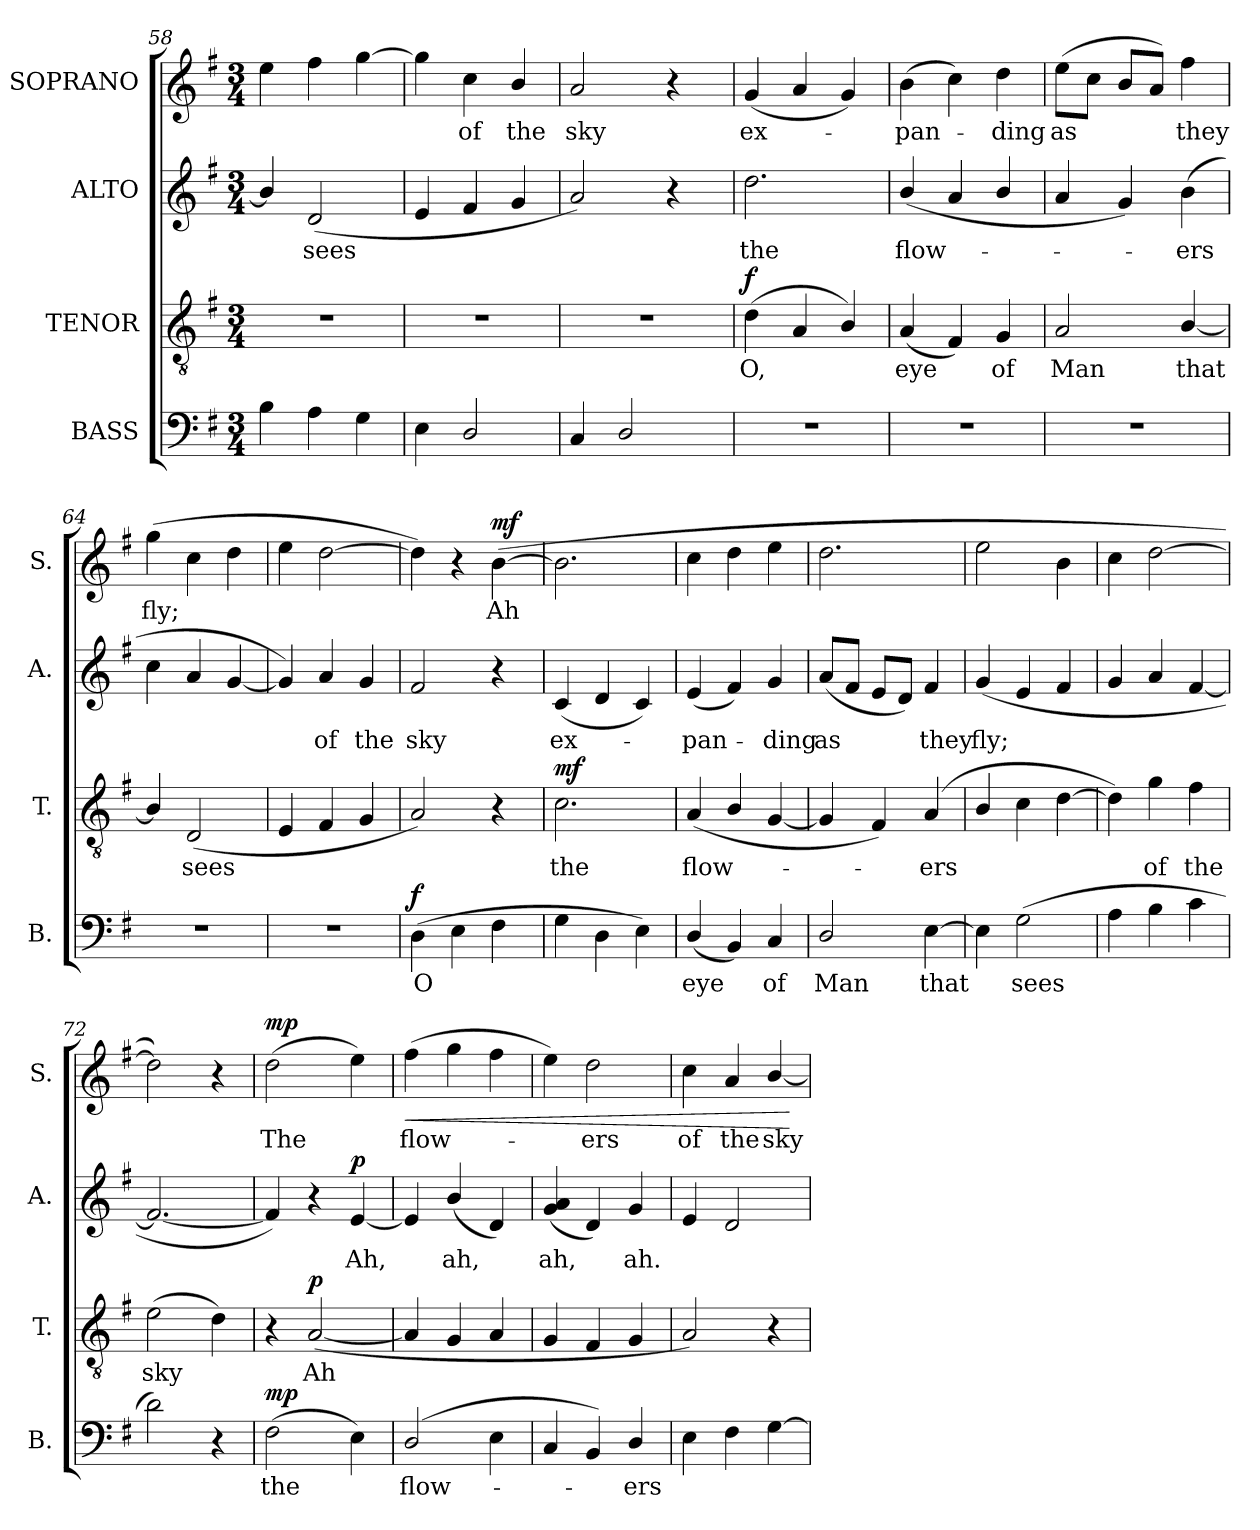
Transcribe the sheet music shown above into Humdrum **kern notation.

**kern	**text	**dynam	**kern	**text	**dynam	**kern	**text	**dynam	**kern	**text	**dynam
*part4	*part4	*part4	*part3	*part3	*part3	*part2	*part2	*part2	*part1	*part1	*part1
*staff4	*staff4	*staff4	*staff3	*staff3	*staff3	*staff2	*staff2	*staff2	*staff1	*staff1	*staff1
*I"BASS	*	*	*I"TENOR	*	*	*I"ALTO	*	*	*I"SOPRANO	*	*
*I'B.	*	*	*I'T.	*	*	*I'A.	*	*	*I'S.	*	*
*clefF4	*	*	*clefGv2	*	*	*clefG2	*	*	*clefG2	*	*
*	*	*	*ITrd7c12	*	*	*	*	*	*	*	*
*k[f#]	*	*	*k[f#]	*	*	*k[f#]	*	*	*k[f#]	*	*
*G:	*	*	*G:	*	*	*G:	*	*	*G:	*	*
*M3/4	*	*	*M3/4	*	*	*M3/4	*	*	*M3/4	*	*
=58	=58	=58	=58	=58	=58	=58	=58	=58	=58	=58	=58
4B\	.	.	2.r	.	.	4b/]	.	.	4ee\	.	.
!	!	!	!	!	!	!	!LO:LY:b	!	!	!	!
4A\	.	.	.	.	.	(>2d/	sees	.	4ff#\	.	.
4G\	.	.	.	.	.	.	.	.	[4gg\	.	.
=59	=59	=59	=59	=59	=59	=59	=59	=59	=59	=59	=59
4E\	.	.	2.r	.	.	4e/	.	.	4gg\]	.	.
!	!	!	!	!	!	!	!	!	!	!LO:LY:b	!
2D/	.	.	.	.	.	4f#/	.	.	4cc\	of	.
!	!	!	!	!	!	!	!	!	!	!LO:LY:b	!
.	.	.	.	.	.	4g/	.	.	4b/	the	.
=60	=60	=60	=60	=60	=60	=60	=60	=60	=60	=60	=60
!	!	!	!	!	!	!	!	!	!	!LO:LY:b	!
4C/	.	.	2.r	.	.	2a/)	.	.	2a/	sky	.
2D/	.	.	.	.	.	.	.	.	.	.	.
.	.	.	.	.	.	4r	.	.	4r	.	.
=61	=61	=61	=61	=61	=61	=61	=61	=61	=61	=61	=61
!	!	!	!	!LO:LY:b	!LO:DY:b	!	!LO:LY:b	!	!	!LO:LY:b	!
2.r	.	.	(>4D\	O,	f	2.dd\	the	.	(<4g/	ex-	.
.	.	.	4AA/	.	.	.	.	.	4a/	.	.
.	.	.	4BB/)	.	.	.	.	.	4g/)	.	.
=62	=62	=62	=62	=62	=62	=62	=62	=62	=62	=62	=62
!	!	!	!	!LO:LY:b	!	!	!LO:LY:b	!	!	!LO:LY:b	!
2.r	.	.	(<4AA/	eye	.	(>4b/	flow-	.	(>4b\	-pan-	.
.	.	.	4FF#/)	.	.	4a/	.	.	4cc\)	.	.
!	!	!	!	!LO:LY:b	!	!	!	!	!	!LO:LY:b	!
.	.	.	4GG/	of	.	4b/	.	.	4dd\	-ding	.
=63	=63	=63	=63	=63	=63	=63	=63	=63	=63	=63	=63
!	!	!	!	!LO:LY:b	!	!	!	!	!	!LO:LY:b	!
2.r	.	.	2AA/	Man	.	4a/	.	.	(>8ee\L	as	.
.	.	.	.	.	.	.	.	.	8cc\J	.	.
.	.	.	.	.	.	4g/)	.	.	8b/L	.	.
.	.	.	.	.	.	.	.	.	8a/J)	.	.
!	!	!	!	!LO:LY:b	!	!	!LO:LY:b	!	!	!LO:LY:b	!
.	.	.	[4BB/	that	.	(>4b\	-ers	.	4ff#\	they	.
!!LO:LB:g=z
=64	=64	=64	=64	=64	=64	=64	=64	=64	=64	=64	=64
!	!	!	!	!	!	!	!	!	!	!LO:LY:b	!
2.r	.	.	4BB/]	.	.	4cc\	.	.	(>4gg\	fly;	.
!	!	!	!	!LO:LY:b	!	!	!	!	!	!	!
.	.	.	(>2DD/	sees	.	4a/	.	.	4cc\	.	.
.	.	.	.	.	.	[4g/	.	.	4dd\	.	.
=65	=65	=65	=65	=65	=65	=65	=65	=65	=65	=65	=65
2.r	.	.	4EE/	.	.	4g/])	.	.	4ee\	.	.
!	!	!	!	!	!	!	!LO:LY:b	!	!	!	!
.	.	.	4FF#/	.	.	4a/	of	.	[2dd\	.	.
!	!	!	!	!	!	!	!LO:LY:b	!	!	!	!
.	.	.	4GG/	.	.	4g/	the	.	.	.	.
=66	=66	=66	=66	=66	=66	=66	=66	=66	=66	=66	=66
!	!LO:LY:b	!LO:DY:b	!	!	!	!	!LO:LY:b	!	!	!	!
(>4D\	O	f	2AA/)	.	.	2f#/	sky	.	4dd\])	.	.
4E\	.	.	.	.	.	.	.	.	4r	.	.
!	!	!	!	!	!	!	!	!	!	!LO:LY:b	!LO:DY:b
4F#\	.	.	4r	.	.	4r	.	.	(>[4b\	Ah	mf
=67	=67	=67	=67	=67	=67	=67	=67	=67	=67	=67	=67
!	!	!	!	!LO:LY:b	!LO:DY:b	!	!LO:LY:b	!	!	!	!
4G\	.	.	2.C\	the	mf	(<4c/	ex-	.	2.b\]	.	.
4D\	.	.	.	.	.	4d/	.	.	.	.	.
4E\)	.	.	.	.	.	4c/)	.	.	.	.	.
=68	=68	=68	=68	=68	=68	=68	=68	=68	=68	=68	=68
!	!LO:LY:b	!	!	!LO:LY:b	!	!	!LO:LY:b	!	!	!	!
(<4D/	eye	.	(>4AA/	flow-	.	(<4e/	-pan-	.	4cc\	.	.
4BB/)	.	.	4BB/	.	.	4f#/)	.	.	4dd\	.	.
!	!LO:LY:b	!	!	!	!	!	!LO:LY:b	!	!	!	!
4C/	of	.	[4GG/	.	.	4g/	-ding	.	4ee\	.	.
=69	=69	=69	=69	=69	=69	=69	=69	=69	=69	=69	=69
!	!LO:LY:b	!	!	!	!	!	!LO:LY:b	!	!	!	!
2D/	Man	.	4GG/]	.	.	(<8a/L	as	.	2.dd\	.	.
.	.	.	.	.	.	8f#/J	.	.	.	.	.
.	.	.	4FF#/)	.	.	8e/L	.	.	.	.	.
.	.	.	.	.	.	8d/J)	.	.	.	.	.
!	!LO:LY:b	!	!	!LO:LY:b	!	!	!LO:LY:b	!	!	!	!
[4E\	that	.	(>4AA/	-ers	.	4f#/	they	.	.	.	.
=70	=70	=70	=70	=70	=70	=70	=70	=70	=70	=70	=70
!	!	!	!	!	!	!	!LO:LY:b	!	!	!	!
4E\]	.	.	4BB/	.	.	(>4g/	fly;	.	2ee\	.	.
!	!LO:LY:b	!	!	!	!	!	!	!	!	!	!
(>2G\	sees	.	4C\	.	.	4e/	.	.	.	.	.
.	.	.	[4D\	.	.	4f#/	.	.	4b\	.	.
=71	=71	=71	=71	=71	=71	=71	=71	=71	=71	=71	=71
4A\	.	.	4D\])	.	.	4g/	.	.	4cc\	.	.
!	!	!	!	!LO:LY:b	!	!	!	!	!	!	!
4B\	.	.	4G\	of	.	4a/	.	.	[2dd\	.	.
!	!	!	!	!LO:LY:b	!	!	!	!	!	!	!
4c\	.	.	4F#\	the	.	[4f#/	.	.	.	.	.
!!LO:PB:g=z
=72	=72	=72	=72	=72	=72	=72	=72	=72	=72	=72	=72
!	!	!	!	!LO:LY:b	!	!	!	!	!	!	!
2d\)	.	.	(>2E\	sky	.	2.f#/_	.	.	2dd\])	.	.
4r	.	.	4D\)	.	.	.	.	.	4r	.	.
=73	=73	=73	=73	=73	=73	=73	=73	=73	=73	=73	=73
!	!LO:LY:b	!LO:DY:b	!	!	!	!	!	!	!	!LO:LY:b	!LO:DY:b
(>2F#\	the	mp	4r	.	.	4f#/])	.	.	(>2dd\	The	mp
!	!	!	!	!LO:LY:b	!LO:DY:b	!	!	!	!	!	!
.	.	.	(>[2AA/	Ah	p	4r	.	.	.	.	.
!	!	!	!	!	!	!	!LO:LY:b	!LO:DY:b	!	!	!
4E\)	.	.	.	.	.	[4e/	Ah,	p	4ee\)	.	.
=74	=74	=74	=74	=74	=74	=74	=74	=74	=74	=74	=74
!	!LO:LY:b	!	!	!	!	!	!	!	!	!LO:LY:b	!LO:HP:b
(>2D/	flow-	.	4AA/]	.	.	4e/]	.	.	(>4ff#\	flow-	<
!	!	!	!	!	!	!	!LO:LY:b	!	!	!	!
.	.	.	4GG/	.	.	(<4b/	ah,	.	4gg\	.	.
4E\	.	.	4AA/	.	.	4d/)	.	.	4ff#\	.	.
=75	=75	=75	=75	=75	=75	=75	=75	=75	=75	=75	=75
!	!	!	!	!	!	!	!LO:LY:b	!	!	!	!
4C/	.	.	4GG/	.	.	(<4g/ 4a/	ah,	.	4ee\)	.	.
!	!	!	!	!	!	!	!	!	!	!LO:LY:b	!
4BB/)	.	.	4FF#/	.	.	4d/)	.	.	2dd\	-ers	.
!	!LO:LY:b	!	!	!	!	!	!LO:LY:b	!	!	!	!
4D/	-ers	.	4GG/	.	.	4g/	ah.	.	.	.	.
=76	=76	=76	=76	=76	=76	=76	=76	=76	=76	=76	=76
!	!	!	!	!	!	!	!	!	!	!LO:LY:b	!
4E\	.	.	2AA/)	.	.	4e/	.	.	4cc\	of	.
!	!	!	!	!	!	!	!	!	!	!LO:LY:b	!
4F#\	.	.	.	.	.	2d/	.	.	4a/	the	.
!	!	!	!	!	!	!	!	!	!	!LO:LY:b	!
[4G\	.	.	4r	.	.	.	.	.	[4b/	sky	.
.	.	.	.	.	.	.	.	.	.	.	[
=	=	=	=	=	=	=	=	=	=	=	=
*-	*-	*-	*-	*-	*-	*-	*-	*-	*-	*-	*-
